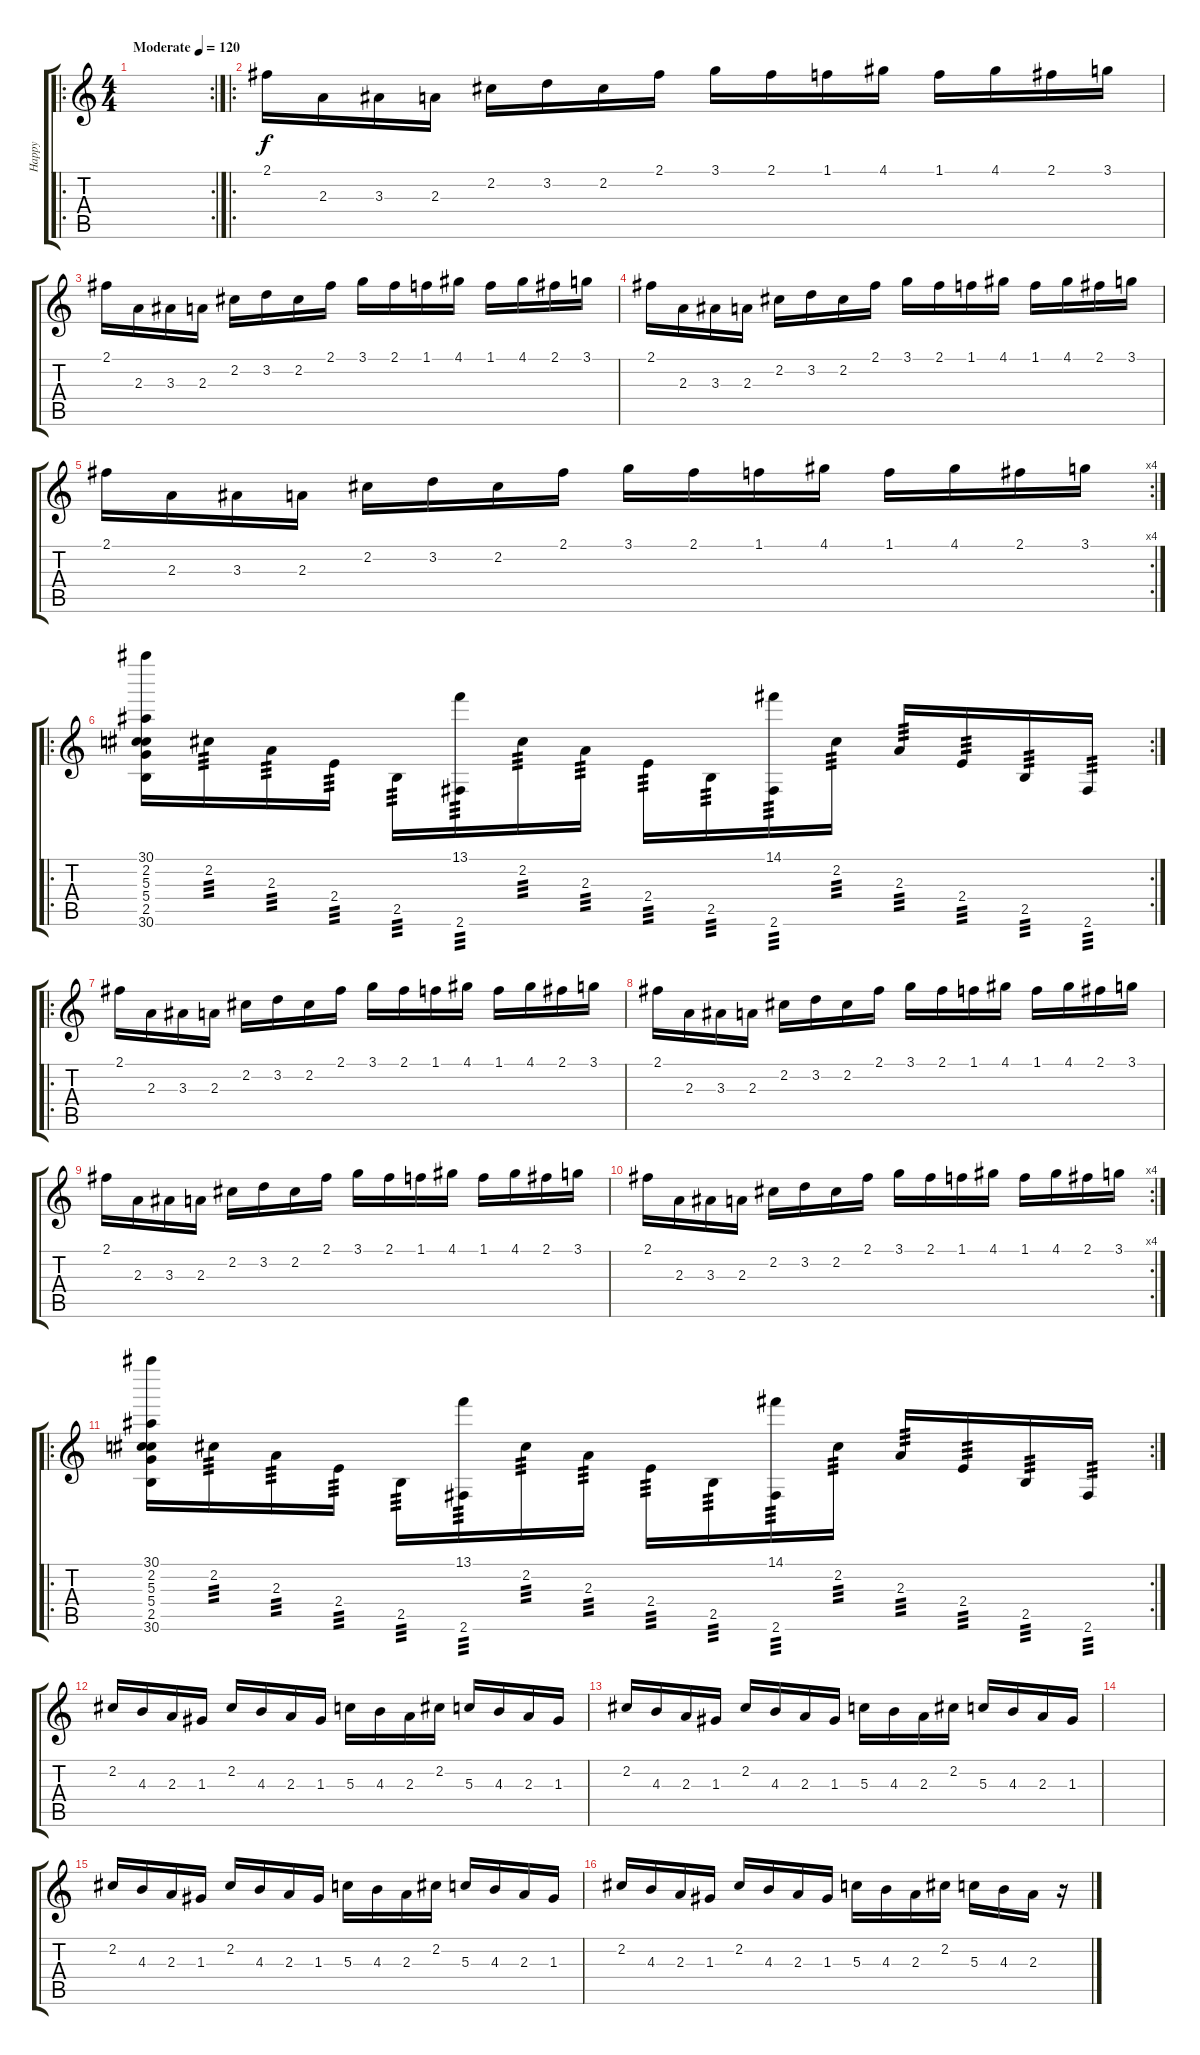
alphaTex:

\track ("Happy" "Happy") {instrument overdrivenguitar}
\staff {score tabs}
\tuning (E4 B3 G3 D3 A2 E2) {hide}
\ro
\rc 2
\ts (4 4)
\tempo (120 "Moderate")
\clef g2
\ks c
|
\ro
2.1.16{instrument acousticbass} 2.3.16 3.3.16 2.3.16 2.2.16 3.2.16 2.2.16 2.1.16 3.1.16 2.1.16 1.1.16 4.1.16 1.1.16 4.1.16 2.1.16 3.1.16 |
2.1.16 2.3.16 3.3.16 2.3.16 2.2.16 3.2.16 2.2.16 2.1.16 3.1.16 2.1.16 1.1.16 4.1.16 1.1.16 4.1.16 2.1.16 3.1.16 |
2.1.16 2.3.16 3.3.16 2.3.16 2.2.16 3.2.16 2.2.16 2.1.16 3.1.16 2.1.16 1.1.16 4.1.16 1.1.16 4.1.16 2.1.16 3.1.16 |
\rc 4
2.1.16 2.3.16 3.3.16 2.3.16 2.2.16 3.2.16 2.2.16 2.1.16 3.1.16 2.1.16 1.1.16 4.1.16 1.1.16 4.1.16 2.1.16 3.1.16 |
\ro
\rc 2
(30.1 2.2 5.3 5.4 2.5 30.6).16{instrument shamisen} 2.2.16{tp 3} 2.3.16{tp 3} 2.4.16{tp 3} 2.5.16{tp 3} (13.1 2.6).16{tp 3} 2.2.16{tp 3} 2.3.16{tp 3} 2.4.16{tp 3} 2.5.16{tp 3} (14.1 2.6).16{tp 3} 2.2.16{tp 3} 2.3.16{tp 3} 2.4.16{tp 3} 2.5.16{tp 3} 2.6.16{tp 3} |
\ro
2.1.16{instrument acousticbass} 2.3.16 3.3.16 2.3.16 2.2.16 3.2.16 2.2.16 2.1.16 3.1.16 2.1.16 1.1.16 4.1.16 1.1.16 4.1.16 2.1.16 3.1.16 |
2.1.16 2.3.16 3.3.16 2.3.16 2.2.16 3.2.16 2.2.16 2.1.16 3.1.16 2.1.16 1.1.16 4.1.16 1.1.16 4.1.16 2.1.16 3.1.16 |
2.1.16 2.3.16 3.3.16 2.3.16 2.2.16 3.2.16 2.2.16 2.1.16 3.1.16 2.1.16 1.1.16 4.1.16 1.1.16 4.1.16 2.1.16 3.1.16 |
\rc 4
2.1.16 2.3.16 3.3.16 2.3.16 2.2.16 3.2.16 2.2.16 2.1.16 3.1.16 2.1.16 1.1.16 4.1.16 1.1.16 4.1.16 2.1.16 3.1.16 |
\ro
\rc 2
(30.1 2.2 5.3 5.4 2.5 30.6).16{instrument shamisen} 2.2.16{tp 3} 2.3.16{tp 3} 2.4.16{tp 3} 2.5.16{tp 3} (13.1 2.6).16{tp 3} 2.2.16{tp 3} 2.3.16{tp 3} 2.4.16{tp 3} 2.5.16{tp 3} (14.1 2.6).16{tp 3} 2.2.16{tp 3} 2.3.16{tp 3} 2.4.16{tp 3} 2.5.16{tp 3} 2.6.16{tp 3} |
2.2.16 4.3.16 2.3.16 1.3.16 2.2.16 4.3.16 2.3.16 1.3.16 5.3.16 4.3.16 2.3.16 2.2.16 5.3.16 4.3.16 2.3.16 1.3.16 |
2.2.16 4.3.16 2.3.16 1.3.16 2.2.16 4.3.16 2.3.16 1.3.16 5.3.16 4.3.16 2.3.16 2.2.16 5.3.16 4.3.16 2.3.16 1.3.16 |
|
2.2.16 4.3.16 2.3.16 1.3.16 2.2.16 4.3.16 2.3.16 1.3.16 5.3.16 4.3.16 2.3.16 2.2.16 5.3.16 4.3.16 2.3.16 1.3.16 |
2.2.16 4.3.16 2.3.16 1.3.16 2.2.16 4.3.16 2.3.16 1.3.16 5.3.16 4.3.16 2.3.16 2.2.16 5.3.16 4.3.16 2.3.16 r.16
